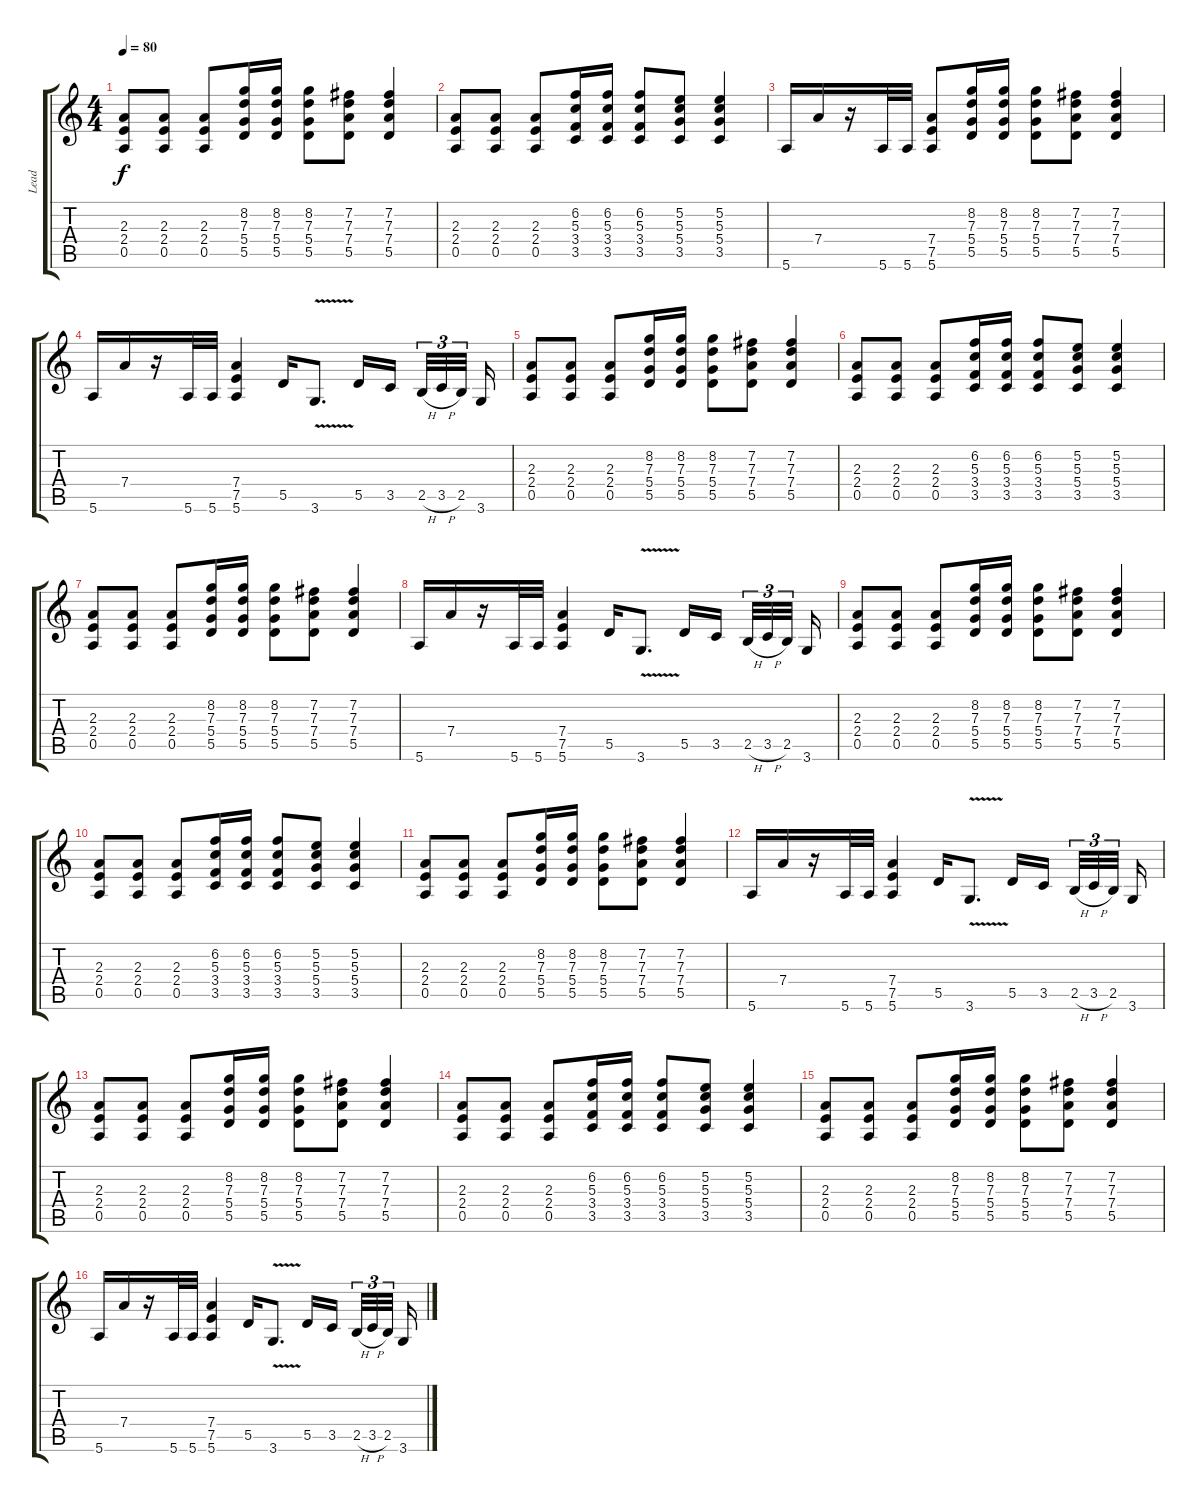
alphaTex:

\track ("Lead" "Lead") {instrument distortionguitar}
\staff {score tabs}
\tuning (E4 B3 G3 D3 A2 E2) {hide}
\ts (4 4)
\tempo 80
\clef g2
\ks c
(2.3 2.4 0.5).8{dy f} (2.3 2.4 0.5).8 (2.3 2.4 0.5).8 (8.2 7.3 5.4 5.5).16 (8.2 7.3 5.4 5.5).16 (8.2 7.3 5.4 5.5).8 (7.2 7.3 7.4 5.5).8 (7.2 7.3 7.4 5.5).4 |
(2.3 2.4 0.5).8 (2.3 2.4 0.5).8 (2.3 2.4 0.5).8 (6.2 5.3 3.4 3.5).16 (6.2 5.3 3.4 3.5).16 (6.2 5.3 3.4 3.5).8 (5.2 5.3 5.4 3.5).8 (5.2 5.3 5.4 3.5).4 |
5.6.16 7.4.16 r.16 5.6.32 5.6.32 (7.4 7.5 5.6).8 (8.2 7.3 5.4 5.5).16 (8.2 7.3 5.4 5.5).16 (8.2 7.3 5.4 5.5).8 (7.2 7.3 7.4 5.5).8 (7.2 7.3 7.4 5.5).4 |
5.6.16 7.4.16 r.16 5.6.32 5.6.32 (7.4 7.5 5.6).4 5.5.16 3.6{v}.8{d} 5.5.16 3.5.16{beam splitsecondary} 2.5{h}.32{tu (3 2)} 3.5{h}.32{tu (3 2)} 2.5.32{tu (3 2) beam splitsecondary} 3.6.16 |
(2.3 2.4 0.5).8 (2.3 2.4 0.5).8 (2.3 2.4 0.5).8 (8.2 7.3 5.4 5.5).16 (8.2 7.3 5.4 5.5).16 (8.2 7.3 5.4 5.5).8 (7.2 7.3 7.4 5.5).8 (7.2 7.3 7.4 5.5).4 |
(2.3 2.4 0.5).8 (2.3 2.4 0.5).8 (2.3 2.4 0.5).8 (6.2 5.3 3.4 3.5).16 (6.2 5.3 3.4 3.5).16 (6.2 5.3 3.4 3.5).8 (5.2 5.3 5.4 3.5).8 (5.2 5.3 5.4 3.5).4 |
(2.3 2.4 0.5).8 (2.3 2.4 0.5).8 (2.3 2.4 0.5).8 (8.2 7.3 5.4 5.5).16 (8.2 7.3 5.4 5.5).16 (8.2 7.3 5.4 5.5).8 (7.2 7.3 7.4 5.5).8 (7.2 7.3 7.4 5.5).4 |
5.6.16 7.4.16 r.16 5.6.32 5.6.32 (7.4 7.5 5.6).4 5.5.16 3.6{v}.8{d} 5.5.16 3.5.16{beam splitsecondary} 2.5{h}.32{tu (3 2)} 3.5{h}.32{tu (3 2)} 2.5.32{tu (3 2) beam splitsecondary} 3.6.16 |
(2.3 2.4 0.5).8 (2.3 2.4 0.5).8 (2.3 2.4 0.5).8 (8.2 7.3 5.4 5.5).16 (8.2 7.3 5.4 5.5).16 (8.2 7.3 5.4 5.5).8 (7.2 7.3 7.4 5.5).8 (7.2 7.3 7.4 5.5).4 |
(2.3 2.4 0.5).8 (2.3 2.4 0.5).8 (2.3 2.4 0.5).8 (6.2 5.3 3.4 3.5).16 (6.2 5.3 3.4 3.5).16 (6.2 5.3 3.4 3.5).8 (5.2 5.3 5.4 3.5).8 (5.2 5.3 5.4 3.5).4 |
(2.3 2.4 0.5).8 (2.3 2.4 0.5).8 (2.3 2.4 0.5).8 (8.2 7.3 5.4 5.5).16 (8.2 7.3 5.4 5.5).16 (8.2 7.3 5.4 5.5).8 (7.2 7.3 7.4 5.5).8 (7.2 7.3 7.4 5.5).4 |
5.6.16 7.4.16 r.16 5.6.32 5.6.32 (7.4 7.5 5.6).4 5.5.16 3.6{v}.8{d} 5.5.16 3.5.16{beam splitsecondary} 2.5{h}.32{tu (3 2)} 3.5{h}.32{tu (3 2)} 2.5.32{tu (3 2) beam splitsecondary} 3.6.16 |
(2.3 2.4 0.5).8 (2.3 2.4 0.5).8 (2.3 2.4 0.5).8 (8.2 7.3 5.4 5.5).16 (8.2 7.3 5.4 5.5).16 (8.2 7.3 5.4 5.5).8 (7.2 7.3 7.4 5.5).8 (7.2 7.3 7.4 5.5).4 |
(2.3 2.4 0.5).8 (2.3 2.4 0.5).8 (2.3 2.4 0.5).8 (6.2 5.3 3.4 3.5).16 (6.2 5.3 3.4 3.5).16 (6.2 5.3 3.4 3.5).8 (5.2 5.3 5.4 3.5).8 (5.2 5.3 5.4 3.5).4 |
(2.3 2.4 0.5).8 (2.3 2.4 0.5).8 (2.3 2.4 0.5).8 (8.2 7.3 5.4 5.5).16 (8.2 7.3 5.4 5.5).16 (8.2 7.3 5.4 5.5).8 (7.2 7.3 7.4 5.5).8 (7.2 7.3 7.4 5.5).4 |
5.6.16 7.4.16 r.16 5.6.32 5.6.32 (7.4 7.5 5.6).4 5.5.16 3.6{v}.8{d} 5.5.16 3.5.16{beam splitsecondary} 2.5{h}.32{tu (3 2)} 3.5{h}.32{tu (3 2)} 2.5.32{tu (3 2) beam splitsecondary} 3.6.16
